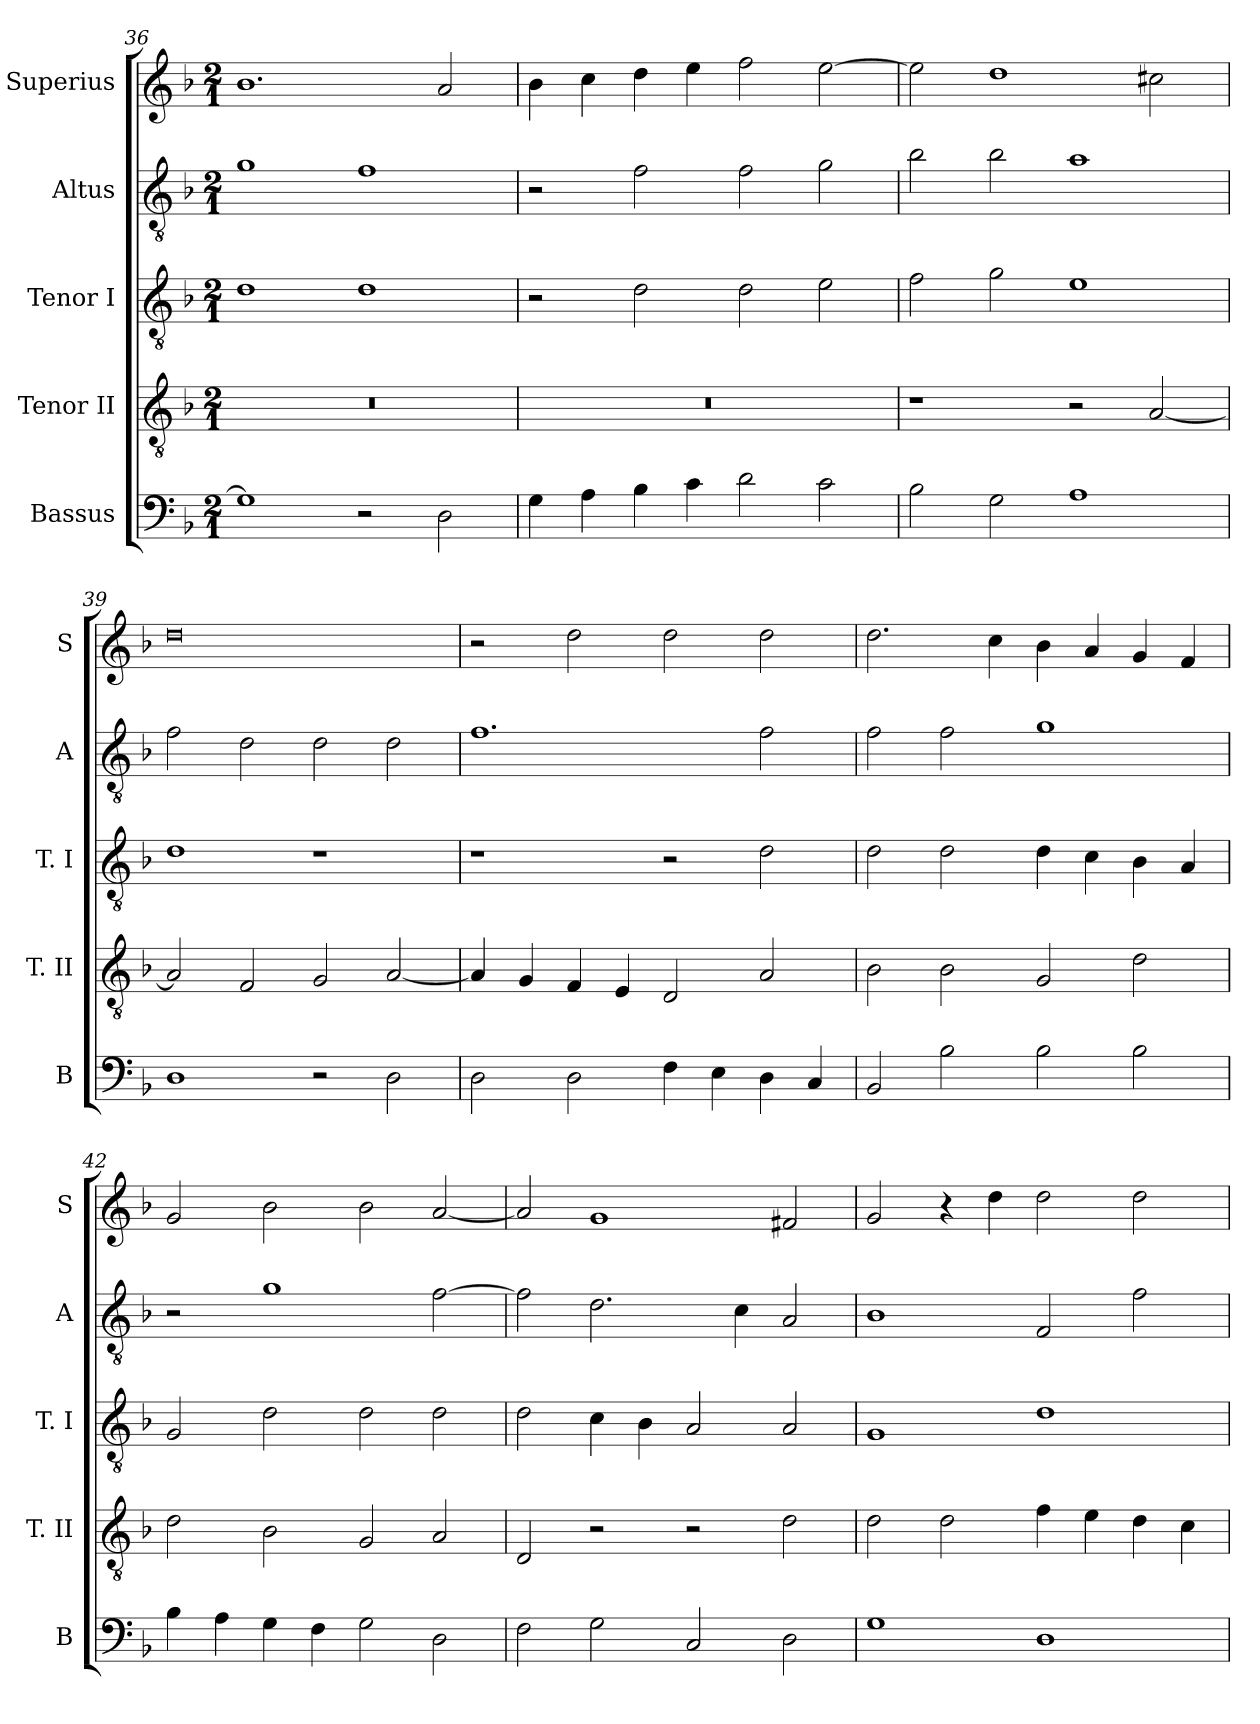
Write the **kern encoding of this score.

**kern	**kern	**kern	**kern	**kern
*part5	*part4	*part3	*part2	*part1
*staff5	*staff4	*staff3	*staff2	*staff1
*I"Bassus	*I"Tenor II	*I"Tenor I	*I"Altus	*I"Superius
*I'B	*I'T. II	*I'T. I	*I'A	*I'S
*clefF4	*clefGv2	*clefGv2	*clefGv2	*clefG2
*k[b-]	*k[b-]	*k[b-]	*k[b-]	*k[b-]
*F:	*F:	*F:	*F:	*F:
*M2/1	*M2/1	*M2/1	*M2/1	*M2/1
=36	=36	=36	=36	=36
1G]	0r	1d	1g	1.b-
2r	.	1d	1f	.
2D	.	.	.	2a
=37	=37	=37	=37	=37
4G	0r	2r	2r	4b-
4A	.	.	.	4cc
4B-	.	2d	2f	4dd
4c	.	.	.	4ee
2d	.	2d	2f	2ff
2c	.	2e	2g	[2ee
=38	=38	=38	=38	=38
2B-	1r	2f	2b-	2ee]
2G	.	2g	2b-	1dd
1A	2r	1e	1a	.
.	[2A	.	.	2cc#X
=39	=39	=39	=39	=39
1D	2A]	1d	2f	0dd
.	2F	.	2d	.
2r	2G	1r	2d	.
2D	[2A	.	2d	.
=40	=40	=40	=40	=40
2D	4A]	1r	1.f	2r
.	4G	.	.	.
2D	4F	.	.	2dd
.	4E	.	.	.
4F	2D	2r	.	2dd
4E	.	.	.	.
4D	2A	2d	2f	2dd
4C	.	.	.	.
=41	=41	=41	=41	=41
2BB-	2B-	2d	2f	2.dd
2B-	2B-	2d	2f	.
.	.	.	.	4cc
2B-	2G	4d	1g	4b-
.	.	4c	.	4a
2B-	2d	4B-	.	4g
.	.	4A	.	4f
=42	=42	=42	=42	=42
4B-	2d	2G	2r	2g
4A	.	.	.	.
4G	2B-	2d	1g	2b-
4F	.	.	.	.
2G	2G	2d	.	2b-
2D	2A	2d	[2f	[2a
=43	=43	=43	=43	=43
2F	2D	2d	2f]	2a]
2G	2r	4c	2.d	1g
.	.	4B-	.	.
2C	2r	2A	.	.
.	.	.	4c	.
2D	2d	2A	2A	2f#X
=44	=44	=44	=44	=44
1G	2d	1G	1B-	2g
.	2d	.	.	4r
.	.	.	.	4dd
1D	4f	1d	2F	2dd
.	4e	.	.	.
.	4d	.	2f	2dd
.	4c	.	.	.
=	=	=	=	=
*-	*-	*-	*-	*-
